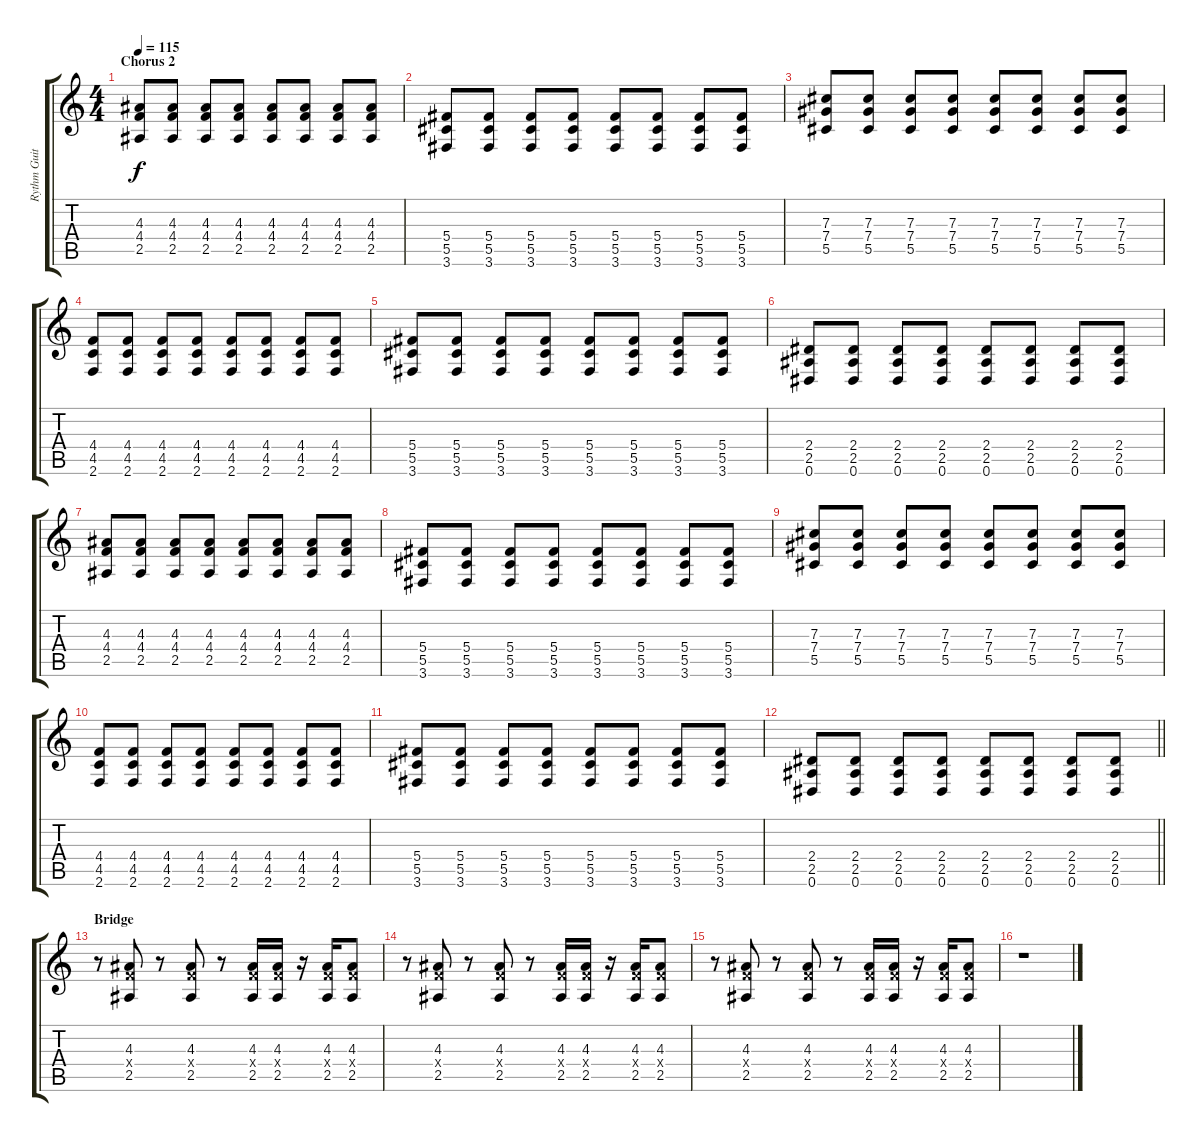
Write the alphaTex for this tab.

\track ("Rythm Guitar 2" "Rythm Guit") {instrument distortionguitar}
\staff {score tabs}
\tuning (Eb4 Bb3 Gb3 Db3 Ab2 Eb2) {hide}
\ts (4 4)
\section ("" "Chorus 2")
\tempo 115
\clef g2
\ks c
(4.3 4.4 2.5).8{dy f} (4.3 4.4 2.5).8 (4.3 4.4 2.5).8 (4.3 4.4 2.5).8 (4.3 4.4 2.5).8 (4.3 4.4 2.5).8 (4.3 4.4 2.5).8 (4.3 4.4 2.5).8 |
(5.4 5.5 3.6).8 (5.4 5.5 3.6).8 (5.4 5.5 3.6).8 (5.4 5.5 3.6).8 (5.4 5.5 3.6).8 (5.4 5.5 3.6).8 (5.4 5.5 3.6).8 (5.4 5.5 3.6).8 |
(7.3 7.4 5.5).8 (7.3 7.4 5.5).8 (7.3 7.4 5.5).8 (7.3 7.4 5.5).8 (7.3 7.4 5.5).8 (7.3 7.4 5.5).8 (7.3 7.4 5.5).8 (7.3 7.4 5.5).8 |
(4.4 4.5 2.6).8 (4.4 4.5 2.6).8 (4.4 4.5 2.6).8 (4.4 4.5 2.6).8 (4.4 4.5 2.6).8 (4.4 4.5 2.6).8 (4.4 4.5 2.6).8 (4.4 4.5 2.6).8 |
(5.4 5.5 3.6).8 (5.4 5.5 3.6).8 (5.4 5.5 3.6).8 (5.4 5.5 3.6).8 (5.4 5.5 3.6).8 (5.4 5.5 3.6).8 (5.4 5.5 3.6).8 (5.4 5.5 3.6).8 |
(2.4 2.5 0.6).8 (2.4 2.5 0.6).8 (2.4 2.5 0.6).8 (2.4 2.5 0.6).8 (2.4 2.5 0.6).8 (2.4 2.5 0.6).8 (2.4 2.5 0.6).8 (2.4 2.5 0.6).8 |
(4.3 4.4 2.5).8 (4.3 4.4 2.5).8 (4.3 4.4 2.5).8 (4.3 4.4 2.5).8 (4.3 4.4 2.5).8 (4.3 4.4 2.5).8 (4.3 4.4 2.5).8 (4.3 4.4 2.5).8 |
(5.4 5.5 3.6).8 (5.4 5.5 3.6).8 (5.4 5.5 3.6).8 (5.4 5.5 3.6).8 (5.4 5.5 3.6).8 (5.4 5.5 3.6).8 (5.4 5.5 3.6).8 (5.4 5.5 3.6).8 |
(7.3 7.4 5.5).8 (7.3 7.4 5.5).8 (7.3 7.4 5.5).8 (7.3 7.4 5.5).8 (7.3 7.4 5.5).8 (7.3 7.4 5.5).8 (7.3 7.4 5.5).8 (7.3 7.4 5.5).8 |
(4.4 4.5 2.6).8 (4.4 4.5 2.6).8 (4.4 4.5 2.6).8 (4.4 4.5 2.6).8 (4.4 4.5 2.6).8 (4.4 4.5 2.6).8 (4.4 4.5 2.6).8 (4.4 4.5 2.6).8 |
(5.4 5.5 3.6).8 (5.4 5.5 3.6).8 (5.4 5.5 3.6).8 (5.4 5.5 3.6).8 (5.4 5.5 3.6).8 (5.4 5.5 3.6).8 (5.4 5.5 3.6).8 (5.4 5.5 3.6).8 |
\barLineRight lightlight
(2.4 2.5 0.6).8 (2.4 2.5 0.6).8 (2.4 2.5 0.6).8 (2.4 2.5 0.6).8 (2.4 2.5 0.6).8 (2.4 2.5 0.6).8 (2.4 2.5 0.6).8 (2.4 2.5 0.6).8 |
\section ("" "Bridge")
r.8 (4.3 4.4{x} 2.5).8 r.8 (4.3 4.4{x} 2.5).8 r.8 (4.3 4.4{x} 2.5).16 (4.3 4.4{x} 2.5).16 r.16 (4.3 4.4{x} 2.5).16 (4.3 4.4{x} 2.5).8 |
r.8 (4.3 4.4{x} 2.5).8 r.8 (4.3 4.4{x} 2.5).8 r.8 (4.3 4.4{x} 2.5).16 (4.3 4.4{x} 2.5).16 r.16 (4.3 4.4{x} 2.5).16 (4.3 4.4{x} 2.5).8 |
r.8 (4.3 4.4{x} 2.5).8 r.8 (4.3 4.4{x} 2.5).8 r.8 (4.3 4.4{x} 2.5).16 (4.3 4.4{x} 2.5).16 r.16 (4.3 4.4{x} 2.5).16 (4.3 4.4{x} 2.5).8 |
r.1
